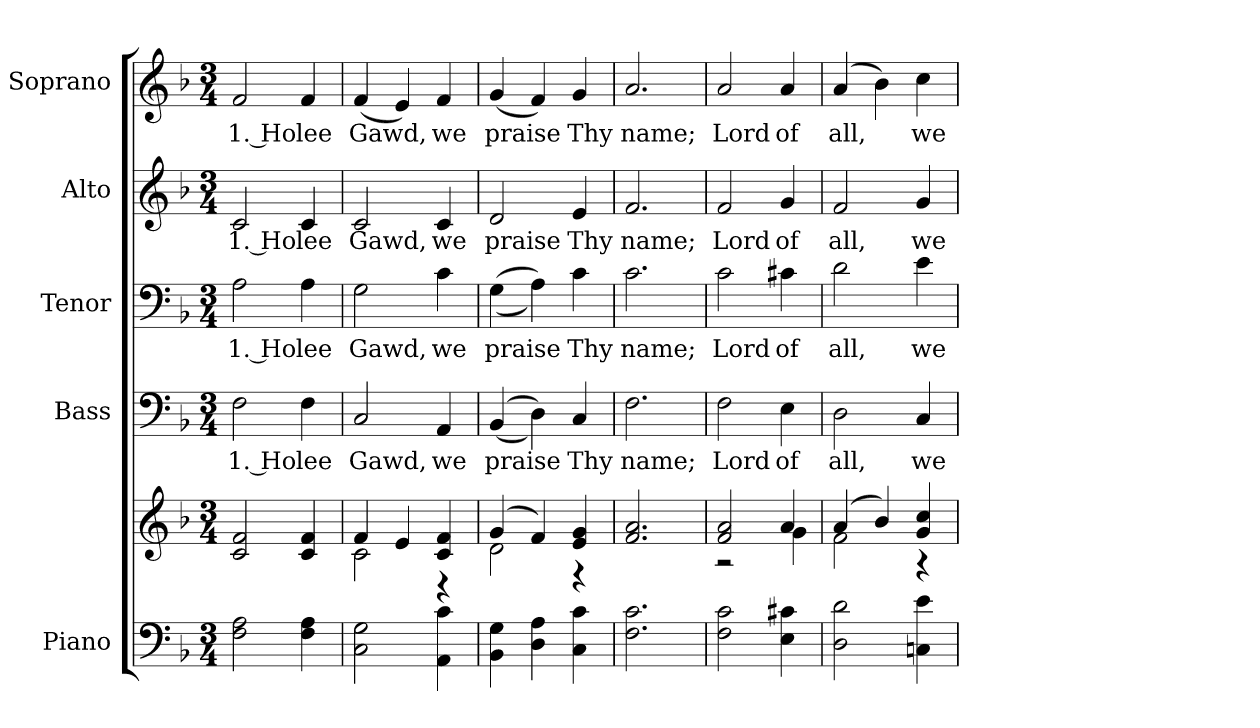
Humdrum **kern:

**kern	**kern	**kern	**text	**kern	**text	**kern	**text	**kern	**text
*part5	*part5	*part4	*part4	*part3	*part3	*part2	*part2	*part1	*part1
*staff6	*staff5	*staff4	*staff4	*staff3	*staff3	*staff2	*staff2	*staff1	*staff1
*I"Piano	*	*I"Bass	*	*I"Tenor	*	*I"Alto	*	*I"Soprano	*
*I'Pno.	*	*I'B.	*	*I'T.	*	*I'A.	*	*I'S.	*
!!LO:PB:g=z
*clefF4	*clefG2	*clefF4	*	*clefF4	*	*clefG2	*	*clefG2	*
*k[b-]	*k[b-]	*k[b-]	*	*k[b-]	*	*k[b-]	*	*k[b-]	*
*F:	*F:	*F:	*	*F:	*	*F:	*	*F:	*
*M3/4	*M3/4	*M3/4	*	*M3/4	*	*M3/4	*	*M3/4	*
*MM150	*MM150	*MM150	*	*MM150	*	*MM150	*	*MM150	*
=1	=1	=1	=1	=1	=1	=1	=1	=1	=1
!	!	!	!LO:LY:b:color=#000000	!	!	!	!	!	!
!	!	!	!	!	!LO:LY:b:color=#000000	!	!	!	!
!	!	!	!	!	!	!	!LO:LY:b:color=#000000	!	!
!	!	!	!	!	!	!	!	!	!LO:LY:b:color=#000000
2Fi\ 2Ai	2ci/ 2fi	2Fi\	1. Ho	2Ai\	1. Ho	2ci/	1. Ho	2fi/	1. Ho
!	!	!	!LO:LY:b:color=#000000	!	!	!	!	!	!
!	!	!	!	!	!LO:LY:b:color=#000000	!	!	!	!
!	!	!	!	!	!	!	!LO:LY:b:color=#000000	!	!
!	!	!	!	!	!	!	!	!	!LO:LY:b:color=#000000
4Fi\ 4Ai	4ci/ 4fi	4Fi\	lee	4Ai\	lee	4ci/	lee	4fi/	lee
=2	=2	=2	=2	=2	=2	=2	=2	=2	=2
*	*^	*	*	*	*	*	*	*	*
!	!	!	!	!LO:LY:b:color=#000000	!	!	!	!	!	!
!	!	!	!	!	!	!LO:LY:b:color=#000000	!	!	!	!
!	!	!	!	!	!	!	!	!LO:LY:b:color=#000000	!	!
!	!	!	!	!	!	!	!	!	!	!LO:LY:b:color=#000000
2Ci\ 2Gi	4fi/	2ci\	2Ci/	Gawd,	2Gi\	Gawd,	2ci/	Gawd,	(4fi/	Gawd,
.	4ei/	.	.	.	.	.	.	.	4ei/)	.
!	!	!	!	!LO:LY:b:color=#000000	!	!	!	!	!	!
!	!	!	!	!	!	!LO:LY:b:color=#000000	!	!	!	!
!	!	!	!	!	!	!	!	!LO:LY:b:color=#000000	!	!
!	!	!	!	!	!	!	!	!	!	!LO:LY:b:color=#000000
4AAi\ 4ci	4ci/ 4fi	4r	4AAi/	we	4ci\	we	4ci/	we	4fi/	we
=3	=3	=3	=3	=3	=3	=3	=3	=3	=3	=3
!	!	!	!	!LO:LY:b:color=#000000	!	!	!	!	!	!
!	!	!	!	!	!	!LO:LY:b:color=#000000	!	!	!	!
!	!	!	!	!	!	!	!	!LO:LY:b:color=#000000	!	!
!	!	!	!	!	!	!	!	!	!	!LO:LY:b:color=#000000
4BB-i\ 4Gi	(4gi/	2di\	((4BB-i/	praise	((4Gi\	praise	2di/	praise	(4gi/	praise
4Di\ 4Ai	4fi/)	.	4Di\))	.	4Ai\))	.	.	.	4fi/)	.
!	!	!	!	!LO:LY:b:color=#000000	!	!	!	!	!	!
!	!	!	!	!	!	!LO:LY:b:color=#000000	!	!	!	!
!	!	!	!	!	!	!	!	!LO:LY:b:color=#000000	!	!
!	!	!	!	!	!	!	!	!	!	!LO:LY:b:color=#000000
4Ci\ 4ci	4ei/ 4gi	4r	4Ci/	Thy	4ci\	Thy	4ei/	Thy	4gi/	Thy
*	*v	*v	*	*	*	*	*	*	*	*
!!LO:PB:g=z
=4	=4	=4	=4	=4	=4	=4	=4	=4	=4
*	*^	*	*	*	*	*	*	*	*
!	!	!	!	!LO:LY:b:color=#000000	!	!	!	!	!	!
*	*v	*v	*	*	*	*	*	*	*	*
*	*^	*	*	*	*	*	*	*	*
!	!	!	!	!	!	!LO:LY:b:color=#000000	!	!	!	!
*	*v	*v	*	*	*	*	*	*	*	*
*	*^	*	*	*	*	*	*	*	*
!	!	!	!	!	!	!	!	!LO:LY:b:color=#000000	!	!
*	*v	*v	*	*	*	*	*	*	*	*
*	*^	*	*	*	*	*	*	*	*
!	!	!	!	!	!	!	!	!	!	!LO:LY:b:color=#000000
*	*v	*v	*	*	*	*	*	*	*	*
2.Fi\ 2.ci	2.fi/ 2.ai	2.Fi\	name;	2.ci\	name;	2.fi/	name;	2.ai/	name;
=5	=5	=5	=5	=5	=5	=5	=5	=5	=5
*	*^	*	*	*	*	*	*	*	*
!	!	!	!	!LO:LY:b:color=#000000	!	!	!	!	!	!
!	!	!	!	!	!	!LO:LY:b:color=#000000	!	!	!	!
!	!	!	!	!	!	!	!	!LO:LY:b:color=#000000	!	!
!	!	!	!	!	!	!	!	!	!	!LO:LY:b:color=#000000
2Fi\ 2ci	2fi/ 2ai	2r	2Fi\	Lord	2ci\	Lord	2fi/	Lord	2ai/	Lord
!	!	!	!	!LO:LY:b:color=#000000	!	!	!	!	!	!
!	!	!	!	!	!	!LO:LY:b:color=#000000	!	!	!	!
!	!	!	!	!	!	!	!	!LO:LY:b:color=#000000	!	!
!	!	!	!	!	!	!	!	!	!	!LO:LY:b:color=#000000
4Ei\ 4c#Xi	4ai/	4gi\	4Ei\	of	4c#Xi\	of	4gi/	of	4ai/	of
=6	=6	=6	=6	=6	=6	=6	=6	=6	=6	=6
!	!	!	!	!LO:LY:b:color=#000000	!	!	!	!	!	!
!	!	!	!	!	!	!LO:LY:b:color=#000000	!	!	!	!
!	!	!	!	!	!	!	!	!LO:LY:b:color=#000000	!	!
!	!	!	!	!	!	!	!	!	!	!LO:LY:b:color=#000000
2Di\ 2di	(4ai/	2fi\	2Di\	all,	2di\	all,	2fi/	all,	(4ai/	all,
.	4b-i/)	.	.	.	.	.	.	.	4b-i\)	.
!	!	!	!	!LO:LY:b:color=#000000	!	!	!	!	!	!
!	!	!	!	!	!	!LO:LY:b:color=#000000	!	!	!	!
!	!	!	!	!	!	!	!	!LO:LY:b:color=#000000	!	!
!	!	!	!	!	!	!	!	!	!	!LO:LY:b:color=#000000
4Cni\ 4ei	4gi/ 4cci	4r	4Ci/	we	4ei\	we	4gi/	we	4cci\	we
*	*v	*v	*	*	*	*	*	*	*	*
=	=	=	=	=	=	=	=	=	=
*-	*-	*-	*-	*-	*-	*-	*-	*-	*-
